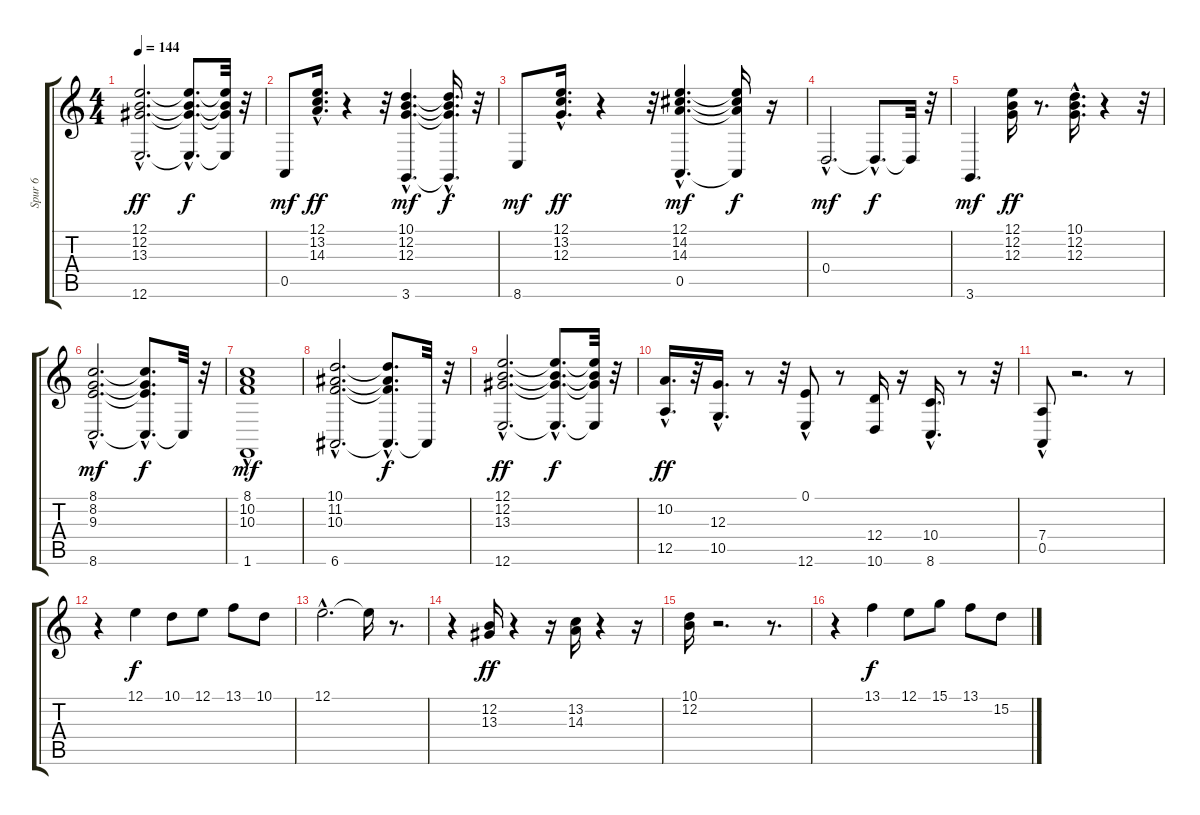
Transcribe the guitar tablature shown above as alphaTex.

\track ("Spur 6" "Spur 6") {instrument trombone}
\staff {score tabs}
\tuning (E4 B3 G3 D3 A2 E2) {hide}
\ts (4 4)
\tempo 144
\clef g2
\ks c
(12.1{hac} 12.2{hac} 13.3{hac} 12.6{hac}).2{d dy ff} (12.1{hac t} 12.2{hac t} 13.3{hac t} 12.6{hac t}).8{d dy f} (12.1{t} 12.2{t} 13.3{t} 12.6{t}).32 r.32 |
0.5.8{dy mf} (12.1{hac} 13.2{hac} 14.3{hac}).16{d dy ff} r.4 r.32 (10.1{hac} 12.2{hac} 12.3{hac} 3.6{hac}).4{d dy mf} (10.1{hac t} 12.2{t} 12.3{t} 3.6{t}).16{d dy f} r.32 |
8.6.8{dy mf} (12.1{hac} 13.2{hac} 12.3{hac}).16{d dy ff} r.4 r.32 (12.1{hac} 14.2{hac} 14.3{hac} 0.5{hac}).4{d dy mf} (12.1{t} 14.2{t} 14.3{t} 0.5{t}).16{dy f} r.16 |
0.4{hac}.2{d dy mf} 0.4{hac t}.8{d dy f} 0.4{t}.32 r.32 |
3.6.4{d dy mf} (12.1 12.2 12.3).16{dy ff} r.8{d} (10.1{hac} 12.2{hac} 12.3{hac}).16{d} r.4 r.32 |
(8.1{hac} 8.2{hac} 9.3{hac} 8.6{hac}).2{d dy mf} (8.1{t} 8.2{t} 9.3{t} 8.6{hac t}).8{d dy f} 8.6{t}.32 r.32 |
(8.1{hac} 10.2{hac} 10.3{hac} 1.6).1{dy mf} |
(10.1{hac} 11.2{hac} 10.3{hac} 6.6{hac}).2{d} (10.1{hac t} 11.2{t} 10.3{hac t} 6.6{hac t}).8{d dy f} 6.6{t}.32 r.32 |
(12.1{hac} 12.2{hac} 13.3{hac} 12.6{hac}).2{d dy ff} (12.1{hac t} 12.2{hac t} 13.3{hac t} 12.6{hac t}).8{d dy f} (12.1{t} 12.2{t} 13.3{t} 12.6{t}).32 r.32 |
(10.2{hac} 12.5{hac}).16{d dy ff} r.32 (12.3{hac} 10.5{hac}).16{d} r.8 r.32 (0.1 12.6{hac}).8 r.8 (12.4 10.6).16 r.16 (10.4{hac} 8.6).16{d} r.8 r.32 |
(7.4{hac} 0.5).8 r.2{d} r.8 |
r.4 12.1.4{dy f} 10.1.8 12.1.8 13.1.8 10.1.8 |
12.1{hac}.2{d} 12.1{t}.16 r.8{d} |
r.4 (12.2 13.3).16{dy ff} r.4 r.16 (13.2 14.3).16 r.4 r.16 |
(10.1 12.2).16 r.2{d} r.8{d} |
r.4 13.1.4{dy f} 12.1.8 15.1.8 13.1.8 15.2.8
